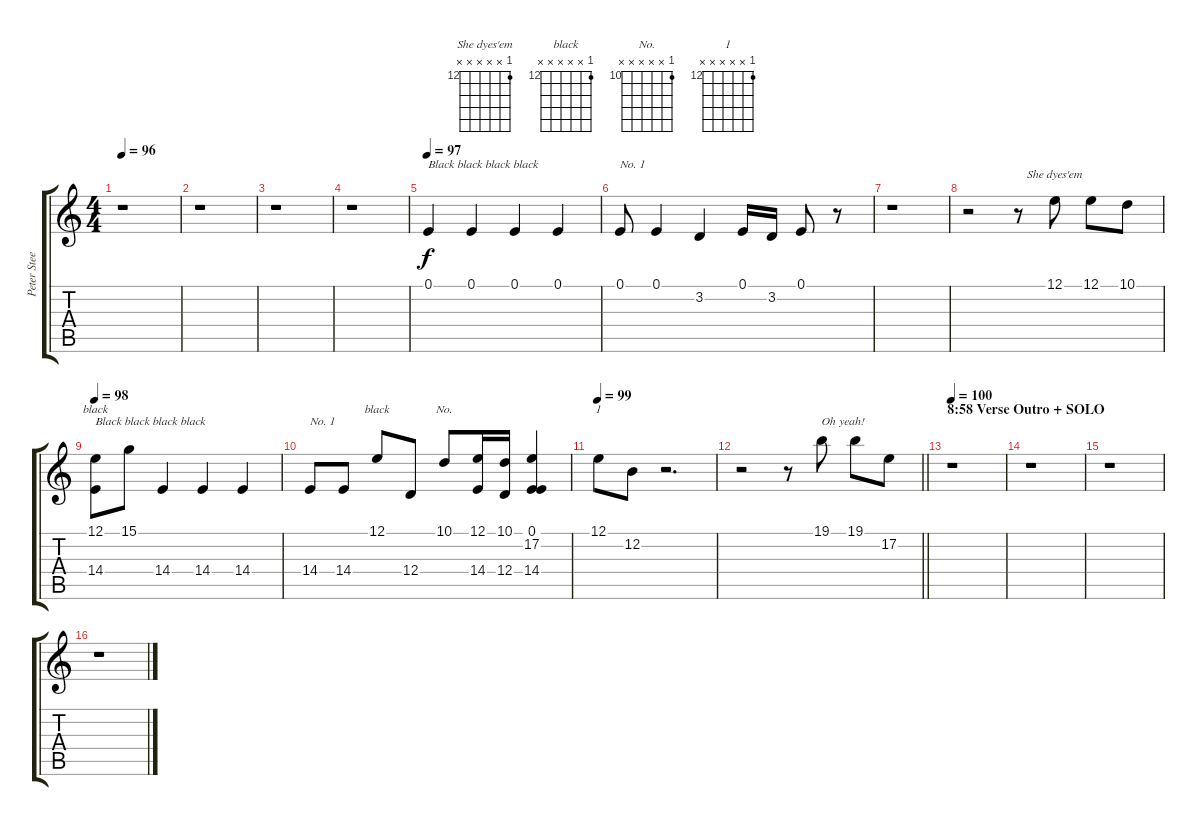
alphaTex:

\track ("Peter Steele R.I.P. (Vocals) + Tempi" "Peter Stee") {instrument synthvoice}
\staff {score tabs}
\tuning (E4 B3 G3 D3 A2 E2) {hide}
\chord ("She dyes'em " 12 x x x x x) {firstfret 12}
\chord ("black" 12 x x 14 x x) {firstfret 12}
\chord ("black" 12 x x x x x) {firstfret 12}
\chord ("No." 10 x x x x x) {firstfret 10}
\chord ("1" 12 x x x x x) {firstfret 12}
\ts (4 4)
\tempo 96
\clef g2
\ks c
r.1{dy f} |
r.1 |
r.1 |
r.1 |
\tempo 97
0.1.4{txt "Black black black black"} 0.1.4 0.1.4 0.1.4 |
0.1.8{txt "No. 1"} 0.1.4 3.2.4 0.1.16 3.2.16 0.1.8 r.8 |
r.1 |
r.2 r.8 12.1.8{ch "She dyes'em "} 12.1.8 10.1.8 |
\tempo 98
(12.1 14.4).8{ch "black" txt "Black black black black"} 15.1.8 14.4.4 14.4.4 14.4.4 |
14.4.8{txt "No. 1"} 14.4.8 12.1.8{ch "black"} 12.4.8 10.1.8{ch "No."} (12.1 14.4).16 (10.1 12.4).16 (0.1 17.2 14.4).4 |
\tempo 99
12.1.8{ch "1"} 12.2.8 r.2{d} |
\barLineRight lightlight
r.2 r.8 19.1.8{txt "Oh yeah!"} 19.1.8 17.2.8 |
\section ("" "8:58 Verse Outro + SOLO")
\tempo 100
r.1 |
r.1 |
r.1 |
r.1
